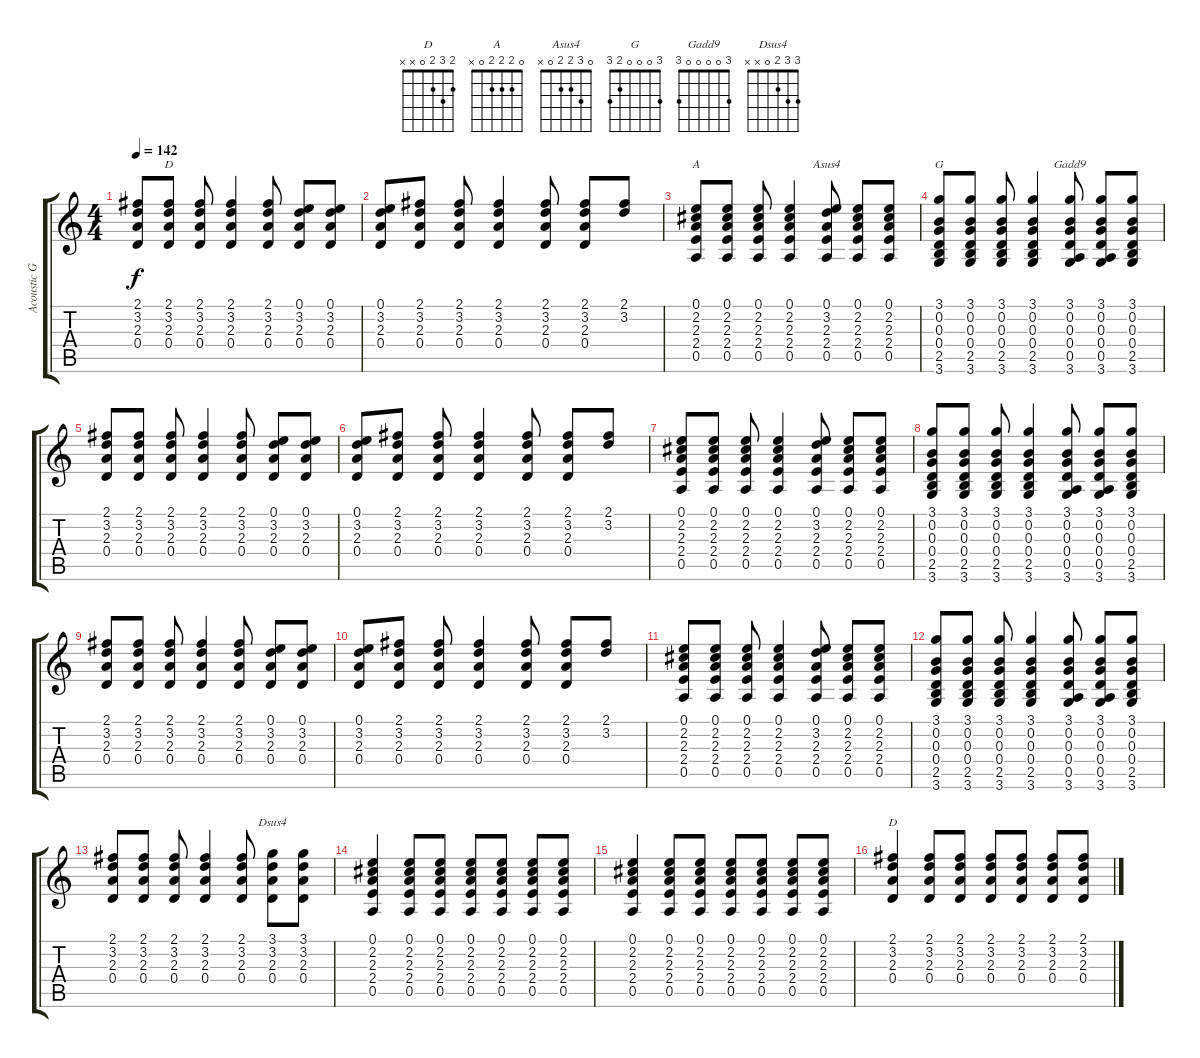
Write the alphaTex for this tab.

\track ("Acoustic Guitar" "Acoustic G") {instrument acousticguitarsteel}
\staff {score tabs}
\tuning (E4 B3 G3 D3 A2 E2) {hide}
\chord ("D" 2 3 2 x x x)
\chord ("A" 0 2 2 2 0 x)
\chord ("Asus4" 0 3 2 2 0 x)
\chord ("G" 3 0 0 0 2 3)
\chord ("Gadd9" 3 0 0 0 0 3)
\chord ("Dsus4" 3 3 2 0 x x)
\chord ("D" 2 3 2 0 x x)
\ts (4 4)
\tempo 142
\clef g2
\ks c
(2.1 3.2 2.3 0.4).8{dy f} (2.1 3.2 2.3 0.4).8{ch "D"} (2.1 3.2 2.3 0.4).8 (2.1 3.2 2.3 0.4).4 (2.1 3.2 2.3 0.4).8 (0.1 3.2 2.3 0.4).8 (0.1 3.2 2.3 0.4).8 |
(0.1 3.2 2.3 0.4).8 (2.1 3.2 2.3 0.4).8 (2.1 3.2 2.3 0.4).8 (2.1 3.2 2.3 0.4).4 (2.1 3.2 2.3 0.4).8 (2.1 3.2 2.3 0.4).8 (2.1 3.2).8 |
(0.1 2.2 2.3 2.4 0.5).8{ch "A"} (0.1 2.2 2.3 2.4 0.5).8 (0.1 2.2 2.3 2.4 0.5).8 (0.1 2.2 2.3 2.4 0.5).4 (0.1 3.2 2.3 2.4 0.5).8{ch "Asus4"} (0.1 2.2 2.3 2.4 0.5).8 (0.1 2.2 2.3 2.4 0.5).8 |
(3.1 0.2 0.3 0.4 2.5 3.6).8{ch "G"} (3.1 0.2 0.3 0.4 2.5 3.6).8 (3.1 0.2 0.3 0.4 2.5 3.6).8 (3.1 0.2 0.3 0.4 2.5 3.6).4 (3.1 0.2 0.3 0.4 0.5 3.6).8{ch "Gadd9"} (3.1 0.2 0.3 0.4 0.5 3.6).8 (3.1 0.2 0.3 0.4 2.5 3.6).8 |
(2.1 3.2 2.3 0.4).8 (2.1 3.2 2.3 0.4).8 (2.1 3.2 2.3 0.4).8 (2.1 3.2 2.3 0.4).4 (2.1 3.2 2.3 0.4).8 (0.1 3.2 2.3 0.4).8 (0.1 3.2 2.3 0.4).8 |
(0.1 3.2 2.3 0.4).8 (2.1 3.2 2.3 0.4).8 (2.1 3.2 2.3 0.4).8 (2.1 3.2 2.3 0.4).4 (2.1 3.2 2.3 0.4).8 (2.1 3.2 2.3 0.4).8 (2.1 3.2).8 |
(0.1 2.2 2.3 2.4 0.5).8 (0.1 2.2 2.3 2.4 0.5).8 (0.1 2.2 2.3 2.4 0.5).8 (0.1 2.2 2.3 2.4 0.5).4 (0.1 3.2 2.3 2.4 0.5).8 (0.1 2.2 2.3 2.4 0.5).8 (0.1 2.2 2.3 2.4 0.5).8 |
(3.1 0.2 0.3 0.4 2.5 3.6).8 (3.1 0.2 0.3 0.4 2.5 3.6).8 (3.1 0.2 0.3 0.4 2.5 3.6).8 (3.1 0.2 0.3 0.4 2.5 3.6).4 (3.1 0.2 0.3 0.4 0.5 3.6).8 (3.1 0.2 0.3 0.4 0.5 3.6).8 (3.1 0.2 0.3 0.4 2.5 3.6).8 |
(2.1 3.2 2.3 0.4).8 (2.1 3.2 2.3 0.4).8 (2.1 3.2 2.3 0.4).8 (2.1 3.2 2.3 0.4).4 (2.1 3.2 2.3 0.4).8 (0.1 3.2 2.3 0.4).8 (0.1 3.2 2.3 0.4).8 |
(0.1 3.2 2.3 0.4).8 (2.1 3.2 2.3 0.4).8 (2.1 3.2 2.3 0.4).8 (2.1 3.2 2.3 0.4).4 (2.1 3.2 2.3 0.4).8 (2.1 3.2 2.3 0.4).8 (2.1 3.2).8 |
(0.1 2.2 2.3 2.4 0.5).8 (0.1 2.2 2.3 2.4 0.5).8 (0.1 2.2 2.3 2.4 0.5).8 (0.1 2.2 2.3 2.4 0.5).4 (0.1 3.2 2.3 2.4 0.5).8 (0.1 2.2 2.3 2.4 0.5).8 (0.1 2.2 2.3 2.4 0.5).8 |
(3.1 0.2 0.3 0.4 2.5 3.6).8 (3.1 0.2 0.3 0.4 2.5 3.6).8 (3.1 0.2 0.3 0.4 2.5 3.6).8 (3.1 0.2 0.3 0.4 2.5 3.6).4 (3.1 0.2 0.3 0.4 0.5 3.6).8 (3.1 0.2 0.3 0.4 0.5 3.6).8 (3.1 0.2 0.3 0.4 2.5 3.6).8 |
(2.1 3.2 2.3 0.4).8 (2.1 3.2 2.3 0.4).8 (2.1 3.2 2.3 0.4).8 (2.1 3.2 2.3 0.4).4 (2.1 3.2 2.3 0.4).8 (3.1 3.2 2.3 0.4).8{ch "Dsus4"} (3.1 3.2 2.3 0.4).8 |
(0.1 2.2 2.3 2.4 0.5).4 (0.1 2.2 2.3 2.4 0.5).8 (0.1 2.2 2.3 2.4 0.5).8 (0.1 2.2 2.3 2.4 0.5).8 (0.1 2.2 2.3 2.4 0.5).8 (0.1 2.2 2.3 2.4 0.5).8 (0.1 2.2 2.3 2.4 0.5).8 |
(0.1 2.2 2.3 2.4 0.5).4 (0.1 2.2 2.3 2.4 0.5).8 (0.1 2.2 2.3 2.4 0.5).8 (0.1 2.2 2.3 2.4 0.5).8 (0.1 2.2 2.3 2.4 0.5).8 (0.1 2.2 2.3 2.4 0.5).8 (0.1 2.2 2.3 2.4 0.5).8 |
(2.1 3.2 2.3 0.4).4{ch "D"} (2.1 3.2 2.3 0.4).8 (2.1 3.2 2.3 0.4).8 (2.1 3.2 2.3 0.4).8 (2.1 3.2 2.3 0.4).8 (2.1 3.2 2.3 0.4).8 (2.1 3.2 2.3 0.4).8
